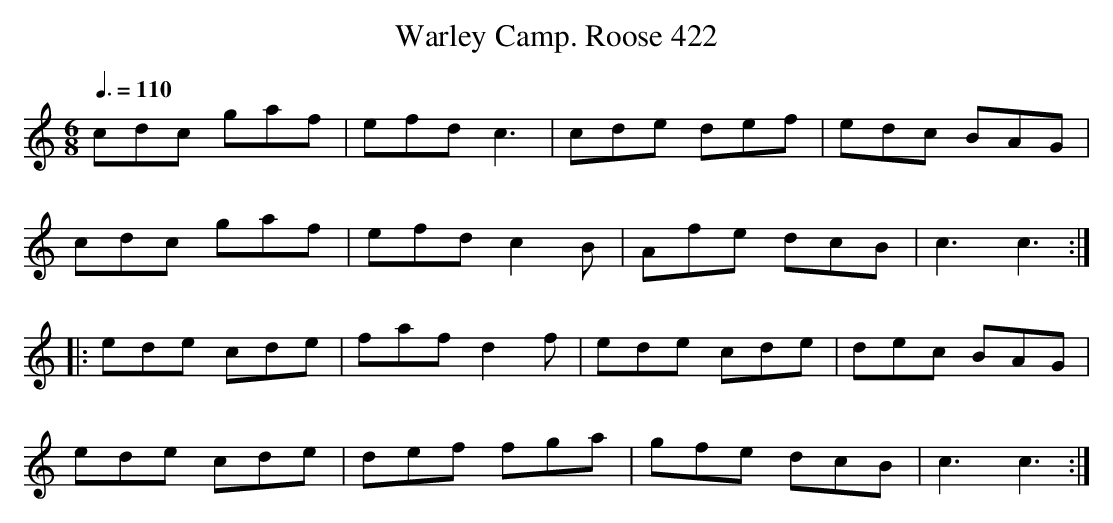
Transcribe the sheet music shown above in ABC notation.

X:1
T:Warley Camp. Roose 422
M:6/8
L:1/8
Q:3/8=110
K:C
cdc gaf |  efd c3 | cde def |  edc BAG |
cdc gaf | efd c2B | Afe dcB | c3 c3 :|
|:ede cde | faf d2f | ede cde | dec BAG |
ede cde | def fga | gfe dcB | c3 c3 :|
